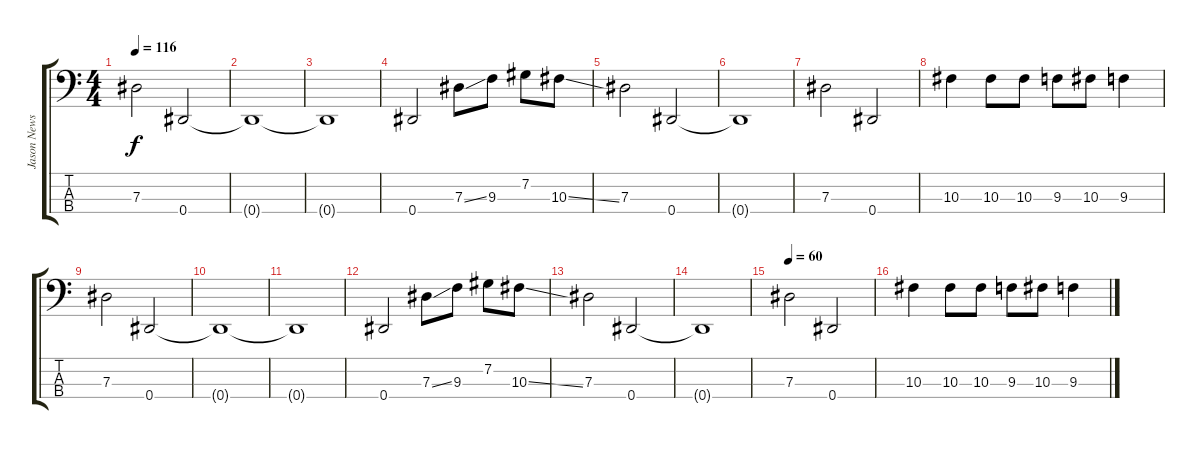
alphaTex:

\track ("Jason Newsted" "Jason News") {instrument electricbasspick}
\staff {score tabs}
\tuning (Gb2 Db2 Ab1 Eb1) {hide}
\ts (4 4)
\tempo 116
\clef f4
\ks c
7.3.2{dy f} 0.4.2 |
0.4{t}.1 |
0.4{t}.1 |
0.4.2 7.3{ss}.8 9.3.8 7.2.8 10.3{ss}.8 |
7.3.2 0.4.2 |
0.4{t}.1 |
7.3.2 0.4.2 |
10.3.4 10.3.8 10.3.8 9.3.8 10.3.8 9.3.4 |
7.3.2 0.4.2 |
0.4{t}.1 |
0.4{t}.1 |
0.4.2 7.3{ss}.8 9.3.8 7.2.8 10.3{ss}.8 |
7.3.2 0.4.2 |
0.4{t}.1 |
\tempo 60
7.3.2 0.4.2 |
10.3.4 10.3.8 10.3.8 9.3.8 10.3.8 9.3.4
